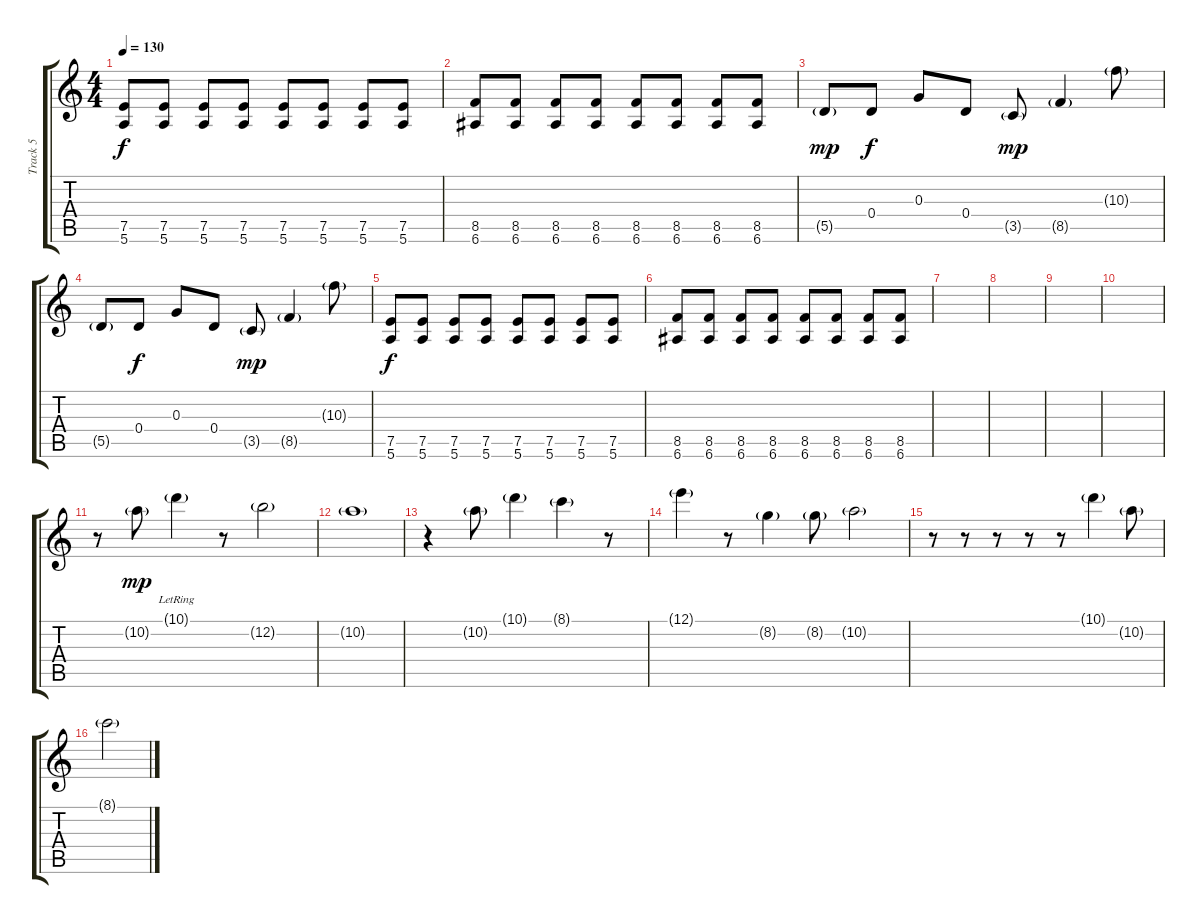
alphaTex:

\track ("Track 5" "Track 5") {instrument distortionguitar}
\staff {score tabs}
\tuning (E4 B3 G3 D3 A2 E2) {hide}
\ts (4 4)
\tempo 130
\clef g2
\ks c
(7.5 5.6).8{dy f} (7.5 5.6).8 (7.5 5.6).8 (7.5 5.6).8 (7.5 5.6).8 (7.5 5.6).8 (7.5 5.6).8 (7.5 5.6).8 |
(8.5 6.6).8 (8.5 6.6).8 (8.5 6.6).8 (8.5 6.6).8 (8.5 6.6).8 (8.5 6.6).8 (8.5 6.6).8 (8.5 6.6).8 |
5.5{g}.8{dy mp} 0.4.8{dy f} 0.3.8 0.4.8 3.5{g}.8{dy mp} 8.5{g}.4 10.3{g}.8 |
5.5{g}.8 0.4.8{dy f} 0.3.8 0.4.8 3.5{g}.8{dy mp} 8.5{g}.4 10.3{g}.8 |
(7.5 5.6).8{dy f} (7.5 5.6).8 (7.5 5.6).8 (7.5 5.6).8 (7.5 5.6).8 (7.5 5.6).8 (7.5 5.6).8 (7.5 5.6).8 |
(8.5 6.6).8 (8.5 6.6).8 (8.5 6.6).8 (8.5 6.6).8 (8.5 6.6).8 (8.5 6.6).8 (8.5 6.6).8 (8.5 6.6).8 |
|
|
|
|
r.8 10.2{g}.8{dy mp} 10.1{g lr}.4 r.8 12.2{g}.2 |
10.2{g}.1 |
r.4 10.2{g}.8 10.1{g}.4 8.1{g}.4 r.8 |
12.1{g}.4 r.8 8.2{g}.4 8.2{g}.8 10.2{g}.2 |
r.8 r.8 r.8 r.8 r.8 10.1{g}.4 10.2{g}.8 |
8.1{g}.2
